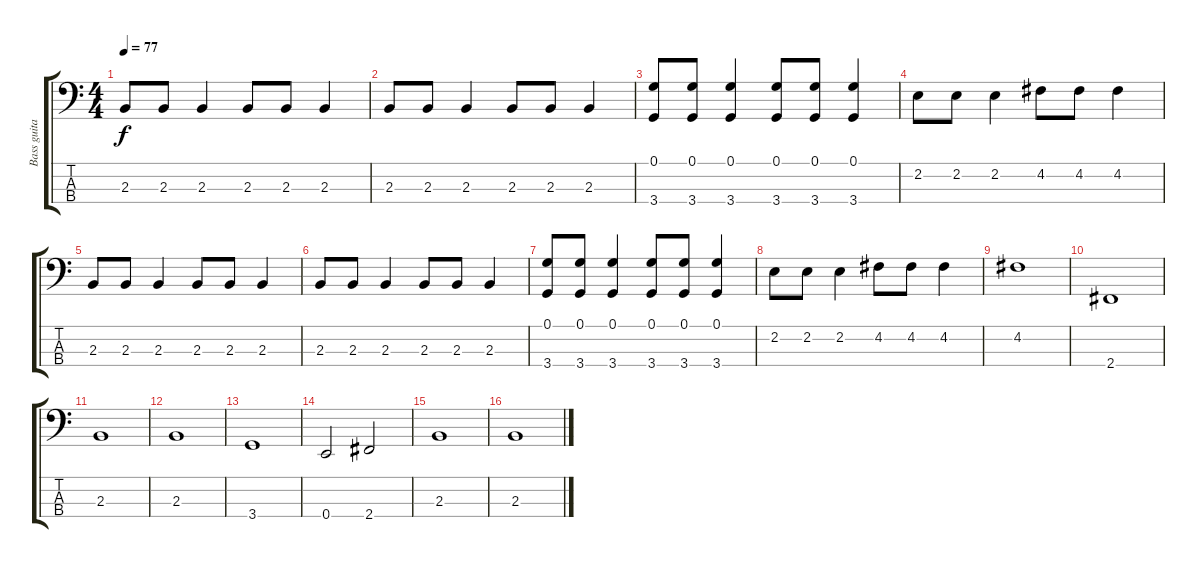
\track ("Bass guitar " "Bass guita") {instrument fretlessbass}
\staff {score tabs}
\tuning (G2 D2 A1 E1) {hide}
\ts (4 4)
\tempo 77
\clef f4
\ks c
2.3.8{dy f} 2.3.8 2.3.4 2.3.8 2.3.8 2.3.4 |
2.3.8 2.3.8 2.3.4 2.3.8 2.3.8 2.3.4 |
(0.1 3.4).8 (0.1 3.4).8 (0.1 3.4).4 (0.1 3.4).8 (0.1 3.4).8 (0.1 3.4).4 |
2.2.8 2.2.8 2.2.4 4.2.8 4.2.8 4.2.4 |
2.3.8 2.3.8 2.3.4 2.3.8 2.3.8 2.3.4 |
2.3.8 2.3.8 2.3.4 2.3.8 2.3.8 2.3.4 |
(0.1 3.4).8 (0.1 3.4).8 (0.1 3.4).4 (0.1 3.4).8 (0.1 3.4).8 (0.1 3.4).4 |
2.2.8 2.2.8 2.2.4 4.2.8 4.2.8 4.2.4 |
4.2.1 |
2.4.1 |
2.3.1 |
2.3.1 |
3.4.1 |
0.4.2 2.4.2 |
2.3.1 |
2.3.1
